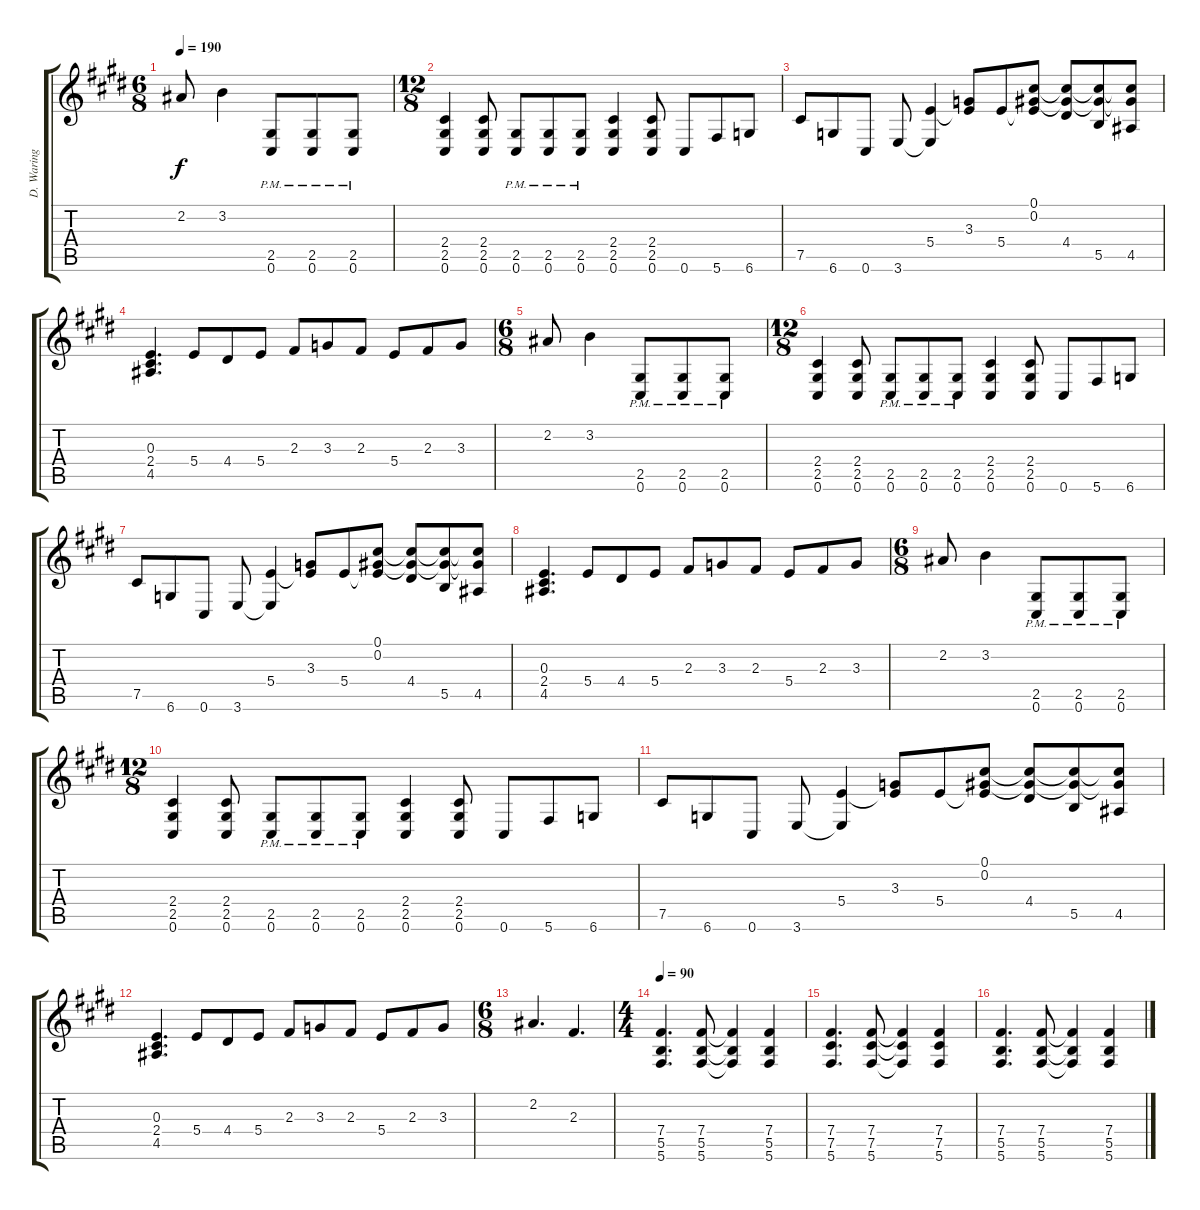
\track ("D. Waring Gtr." "D. Waring ") {instrument distortionguitar}
\staff {score tabs}
\tuning (Db4 Ab3 E3 B2 Gb2 Db2) {hide}
\ts (6 8)
\tempo 190
\clef g2
\ks c#minor
2.2.8{dy f} 3.2.4 (2.5{pm} 0.6{pm}).8 (2.5{pm} 0.6{pm}).8 (2.5{pm} 0.6{pm}).8 |
\ts (12 8)
(2.4 2.5 0.6).4 (2.4 2.5 0.6).8 (2.5{pm} 0.6{pm}).8 (2.5{pm} 0.6{pm}).8 (2.5{pm} 0.6{pm}).8 (2.4 2.5 0.6).4 (2.4 2.5 0.6).8 0.6.8 5.6.8 6.6.8 |
7.5.8 6.6.8 0.6.8 3.6.8 (5.4 3.6{t}).4 (3.3 5.4{t}).8 5.4.8 (0.1 0.2 5.4{t}).8 (0.1{t} 0.2{t} 4.4).8 (0.1{t} 0.2{t} 5.5).8 (0.1{t} 0.2{t} 4.5).8 |
(0.3 2.4 4.5).4{d} 5.4.8 4.4.8 5.4.8 2.3.8 3.3.8 2.3.8 5.4.8 2.3.8 3.3.8 |
\ts (6 8)
2.2.8 3.2.4 (2.5{pm} 0.6{pm}).8 (2.5{pm} 0.6{pm}).8 (2.5{pm} 0.6{pm}).8 |
\ts (12 8)
(2.4 2.5 0.6).4 (2.4 2.5 0.6).8 (2.5{pm} 0.6{pm}).8 (2.5{pm} 0.6{pm}).8 (2.5{pm} 0.6{pm}).8 (2.4 2.5 0.6).4 (2.4 2.5 0.6).8 0.6.8 5.6.8 6.6.8 |
7.5.8 6.6.8 0.6.8 3.6.8 (5.4 3.6{t}).4 (3.3 5.4{t}).8 5.4.8 (0.1 0.2 5.4{t}).8 (0.1{t} 0.2{t} 4.4).8 (0.1{t} 0.2{t} 5.5).8 (0.1{t} 0.2{t} 4.5).8 |
(0.3 2.4 4.5).4{d} 5.4.8 4.4.8 5.4.8 2.3.8 3.3.8 2.3.8 5.4.8 2.3.8 3.3.8 |
\ts (6 8)
2.2.8 3.2.4 (2.5{pm} 0.6{pm}).8 (2.5{pm} 0.6{pm}).8 (2.5{pm} 0.6{pm}).8 |
\ts (12 8)
(2.4 2.5 0.6).4 (2.4 2.5 0.6).8 (2.5{pm} 0.6{pm}).8 (2.5{pm} 0.6{pm}).8 (2.5{pm} 0.6{pm}).8 (2.4 2.5 0.6).4 (2.4 2.5 0.6).8 0.6.8 5.6.8 6.6.8 |
7.5.8 6.6.8 0.6.8 3.6.8 (5.4 3.6{t}).4 (3.3 5.4{t}).8 5.4.8 (0.1 0.2 5.4{t}).8 (0.1{t} 0.2{t} 4.4).8 (0.1{t} 0.2{t} 5.5).8 (0.1{t} 0.2{t} 4.5).8 |
(0.3 2.4 4.5).4{d} 5.4.8 4.4.8 5.4.8 2.3.8 3.3.8 2.3.8 5.4.8 2.3.8 3.3.8 |
\ts (6 8)
2.2.4{d} 2.3.4{d} |
\ts (4 4)
\tempo 90
(7.4 5.5 5.6).4{d} (7.4 5.5 5.6).8 (7.4{t} 5.5{t} 5.6{t}).4 (7.4 5.5 5.6).4 |
(7.4 7.5 5.6).4{d} (7.4 7.5 5.6).8 (7.4{t} 7.5{t} 5.6{t}).4 (7.4 7.5 5.6).4 |
(7.4 5.5 5.6).4{d} (7.4 5.5 5.6).8 (7.4{t} 5.5{t} 5.6{t}).4 (7.4 5.5 5.6).4
